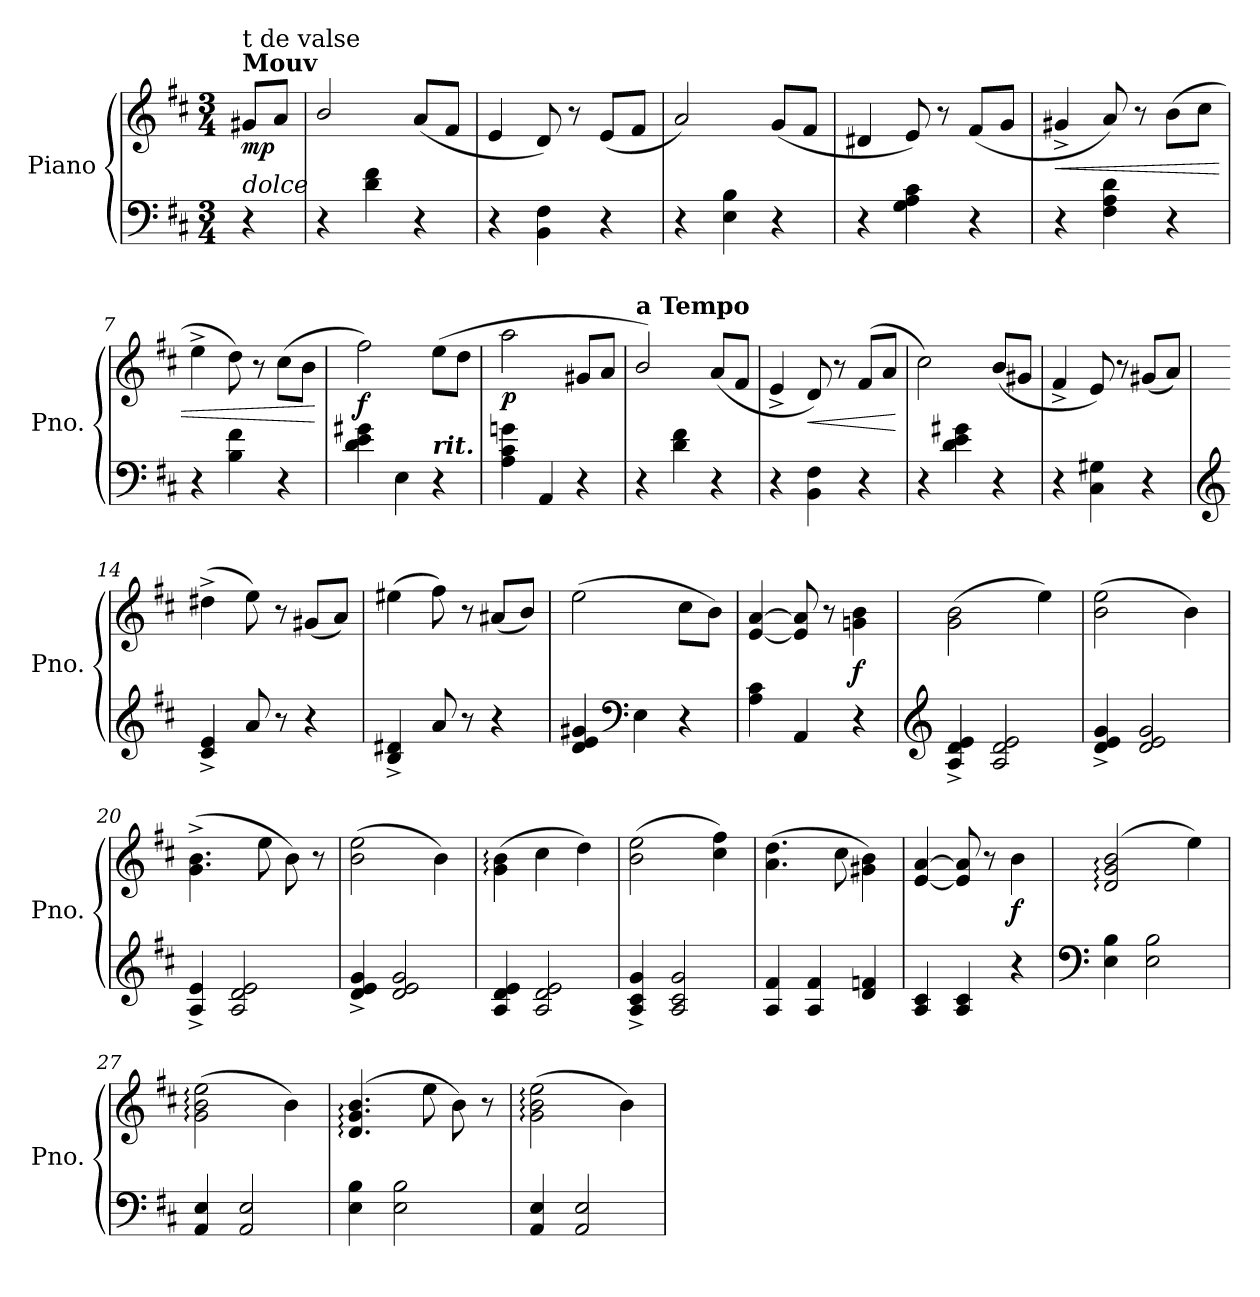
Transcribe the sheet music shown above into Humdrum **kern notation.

**kern	**kern	**dynam
*part1	*part1	*part1
*staff2	*staff1	*staff1/2
*I"Piano	*	*
*I'Pno.	*	*
*clefF4	*clefG2	*
*k[f#c#]	*k[f#c#]	*
*M3/4	*M3/4	*
=1	=1	=1
!	!LO:TX:a:B:t=Mouv	!
!	!LO:TX:a:t=t de valse	!
!LO:TX:a:i:t=dolce	!	!
!	!	!LO:DY:b
4r	8g#X/L	mp
.	8a/J	.
=2	=2	=2
4r	2b/	.
4d\ 4f#\	.	.
4r	(8a/L	.
.	8f#/J	.
=3	=3	=3
4r	4e/	.
4BB\ 4F#\	8d/)	.
.	8r	.
4r	(8e/L	.
.	8f#/J	.
=4	=4	=4
4r	2a/)	.
4E\ 4B\	.	.
4r	(8g/L	.
.	8f#/J	.
=5	=5	=5
4r	4d#X/	.
4G\ 4A\ 4c#\	8e/)	.
.	8r	.
4r	(8f#/L	.
.	8g/J	.
=6	=6	=6
!	!	!LO:HP:b
4r	4g#X^/	<
4F#\ 4A\ 4d\	8a/)	.
.	8r	.
4r	(8b\L	.
.	8cc#\J	.
=7	=7	=7
4r	4ee^\	.
4B\ 4f#\	8dd\)	.
.	8r	.
4r	(8cc#\L	.
.	8b\J	.
.	.	[
=8	=8	=8
!	!	!LO:DY:b
4d\ 4e\ 4g#X\	2ff#\)	f
4E\	.	.
!LO:TX:a:Bi:t=rit.	!	!
4r	(8ee\L	.
.	8dd\J	.
!!LO:LB:g=z
=9	=9	=9
!	!	!LO:DY:b
4A\ 4c#\ 4gn\	2aa\	p
4AA/	.	.
4r	8g#X/L	.
.	8a/J	.
=10	=10	=10
!	!LO:TX:a:B:t=a Tempo	!
4r	2b/)	.
4d\ 4f#\	.	.
4r	(8a/L	.
.	8f#/J	.
=11	=11	=11
4r	4e^/	.
!	!	!LO:HP:b
4BB\ 4F#\	8d/)	<
.	8r	.
4r	(8f#/L	.
.	8a/J	.
.	.	[
=12	=12	=12
4r	2cc#\)	.
4d\ 4e\ 4g#X\	.	.
4r	(8b/L	.
.	8g#X/J	.
=13	=13	=13
4r	4f#^/	.
4C#\ 4G#X\	8e/)	.
.	8r	.
4r	(8g#X/L	.
.	8a/J)	.
=14	=14	=14
*clefG2	*	*
4c#/^ 4e/^	(>4dd#X^\	.
8a/	8ee\)	.
8r	8r	.
4r	(8g#X/L	.
.	8a/J)	.
=15	=15	=15
4B/^ 4d#X/^	(4ee#X\	.
8a/	8ff#\)	.
8r	8r	.
4r	(8a#X/L	.
.	8b/J)	.
!!LO:LB:g=z
=16	=16	=16
4d/ 4e/ 4g#X/	(2ee\	.
*clefF4	*	*
4E\	.	.
4r	8cc#\L	.
.	8b\J)	.
=17	=17	=17
4A\ 4c#\	[4e/ [4a/	.
4AA/	8e/] 8a/]	.
.	8r	.
!	!	!LO:DY:b
4r	4gn\ 4b\	f
=18	=18	=18
*clefG2	*	*
4A/^ 4d/^ 4e/^	(2g\ 2b\	.
2A/ 2d/ 2e/	.	.
.	4ee\)	.
=19	=19	=19
4d/^ 4e/^ 4g/^	(2b\ 2ee\	.
2d/ 2e/ 2g/	.	.
.	4b\)	.
=20	=20	=20
4A/^ 4e/^	(>4.g\^ 4.b\^	.
2A/ 2d/ 2e/	.	.
.	8ee\	.
.	8b\)	.
.	8r	.
=21	=21	=21
4d/^ 4e/^ 4g/^	(2b\ 2ee\	.
2d/ 2e/ 2g/	.	.
.	4b\)	.
=22	=22	=22
4A/ 4d/ 4e/	(4g\: 4b\:	.
2A/ 2d/ 2e/	4cc#\	.
.	4dd\)	.
=23	=23	=23
4A/^ 4c#/^ 4g/^	(2b\ 2ee\	.
2A/ 2c#/ 2g/	.	.
.	4cc#\ 4ff#\)	.
!!LO:LB:g=z
=24	=24	=24
4A/ 4f#/	(4.a\ 4.dd\	.
4A/ 4f#/	.	.
.	8cc#\	.
4d/ 4fn/	4g#X\ 4b\)	.
=25	=25	=25
4A/ 4c#/	[4e/ [4a/	.
4A/ 4c#/	8e/] 8a/]	.
.	8r	.
!	!	!LO:DY:b
4r	4b\	f
=26	=26	=26
*clefF4	*	*
4E\ 4B\	(2d/: 2g/: 2b/:	.
2E\ 2B\	.	.
.	4ee\)	.
=27	=27	=27
4AA/ 4E/	(2g\: 2b\: 2ee\:	.
2AA/ 2E/	.	.
.	4b\)	.
=28	=28	=28
4E\ 4B\	(4.d/: 4.g/: 4.b/:	.
2E\ 2B\	.	.
.	8ee\	.
.	8b\)	.
.	8r	.
=29	=29	=29
4AA/ 4E/	(2g\: 2b\: 2ee\:	.
2AA/ 2E/	.	.
.	4b\)	.
=	=	=
*-	*-	*-
